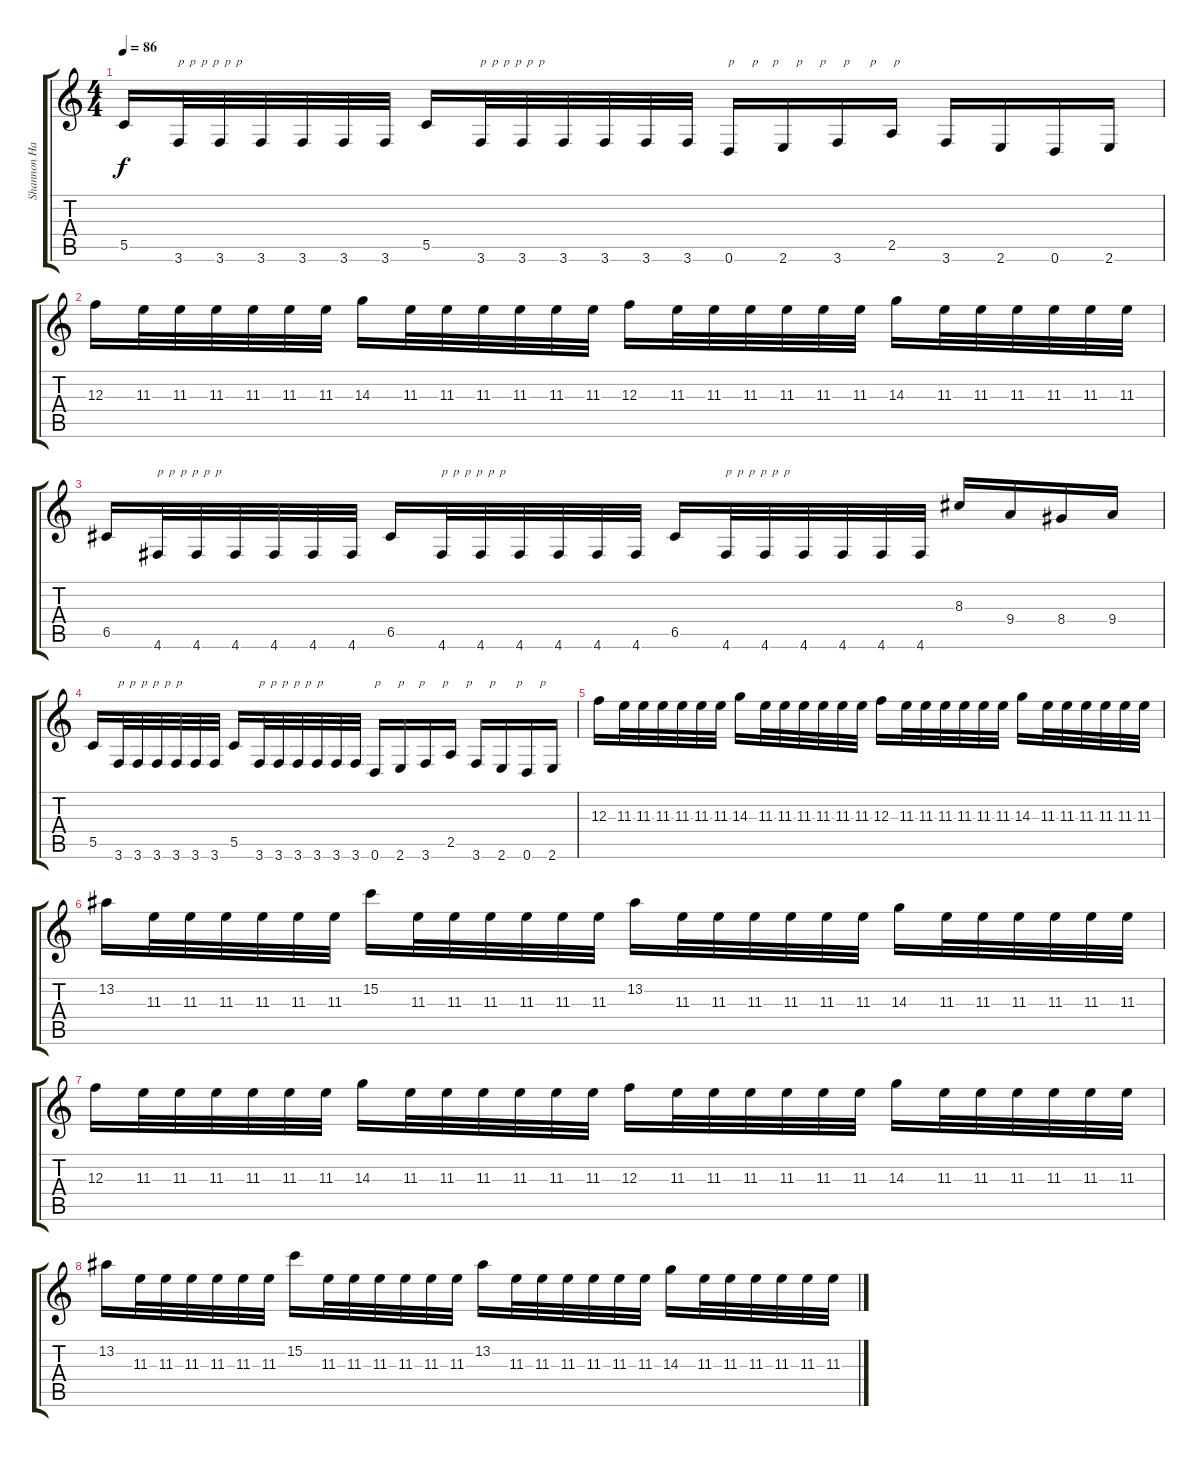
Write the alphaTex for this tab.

\track ("Shannon Hamm" "Shannon Ha") {instrument distortionguitar}
\staff {score tabs}
\tuning (D4 A3 F3 C3 G2 D2) {hide}
\ts (4 4)
\tempo 86
\clef g2
\ks c
5.5.16{dy f} 3.6.32{txt "p  p  p  p  p  p"} 3.6.32 3.6.32 3.6.32 3.6.32 3.6.32 5.5.16 3.6.32{txt "p  p  p  p  p  p"} 3.6.32 3.6.32 3.6.32 3.6.32 3.6.32 0.6.16{txt "p      p     p      p      p      p       p      p"} 2.6.16 3.6.16 2.5.16 3.6.16 2.6.16 0.6.16 2.6.16 |
12.3.16 11.3.32 11.3.32 11.3.32 11.3.32 11.3.32 11.3.32 14.3.16 11.3.32 11.3.32 11.3.32 11.3.32 11.3.32 11.3.32 12.3.16 11.3.32 11.3.32 11.3.32 11.3.32 11.3.32 11.3.32 14.3.16 11.3.32 11.3.32 11.3.32 11.3.32 11.3.32 11.3.32 |
6.5.16 4.6.32{txt "p  p  p  p  p  p"} 4.6.32 4.6.32 4.6.32 4.6.32 4.6.32 6.5.16 4.6.32{txt "p  p  p  p  p  p"} 4.6.32 4.6.32 4.6.32 4.6.32 4.6.32 6.5.16 4.6.32{txt "p  p  p  p  p  p"} 4.6.32 4.6.32 4.6.32 4.6.32 4.6.32 8.3.16 9.4.16 8.4.16 9.4.16 |
5.5.16 3.6.32{txt "p  p  p  p  p  p"} 3.6.32 3.6.32 3.6.32 3.6.32 3.6.32 5.5.16 3.6.32{txt "p  p  p  p  p  p"} 3.6.32 3.6.32 3.6.32 3.6.32 3.6.32 0.6.16{txt "p      p     p      p      p      p       p      p"} 2.6.16 3.6.16 2.5.16 3.6.16 2.6.16 0.6.16 2.6.16 |
12.3.16 11.3.32 11.3.32 11.3.32 11.3.32 11.3.32 11.3.32 14.3.16 11.3.32 11.3.32 11.3.32 11.3.32 11.3.32 11.3.32 12.3.16 11.3.32 11.3.32 11.3.32 11.3.32 11.3.32 11.3.32 14.3.16 11.3.32 11.3.32 11.3.32 11.3.32 11.3.32 11.3.32 |
13.2.16 11.3.32 11.3.32 11.3.32 11.3.32 11.3.32 11.3.32 15.2.16 11.3.32 11.3.32 11.3.32 11.3.32 11.3.32 11.3.32 13.2.16 11.3.32 11.3.32 11.3.32 11.3.32 11.3.32 11.3.32 14.3.16 11.3.32 11.3.32 11.3.32 11.3.32 11.3.32 11.3.32 |
12.3.16 11.3.32 11.3.32 11.3.32 11.3.32 11.3.32 11.3.32 14.3.16 11.3.32 11.3.32 11.3.32 11.3.32 11.3.32 11.3.32 12.3.16 11.3.32 11.3.32 11.3.32 11.3.32 11.3.32 11.3.32 14.3.16 11.3.32 11.3.32 11.3.32 11.3.32 11.3.32 11.3.32 |
13.2.16 11.3.32 11.3.32 11.3.32 11.3.32 11.3.32 11.3.32 15.2.16 11.3.32 11.3.32 11.3.32 11.3.32 11.3.32 11.3.32 13.2.16 11.3.32 11.3.32 11.3.32 11.3.32 11.3.32 11.3.32 14.3.16 11.3.32 11.3.32 11.3.32 11.3.32 11.3.32 11.3.32
